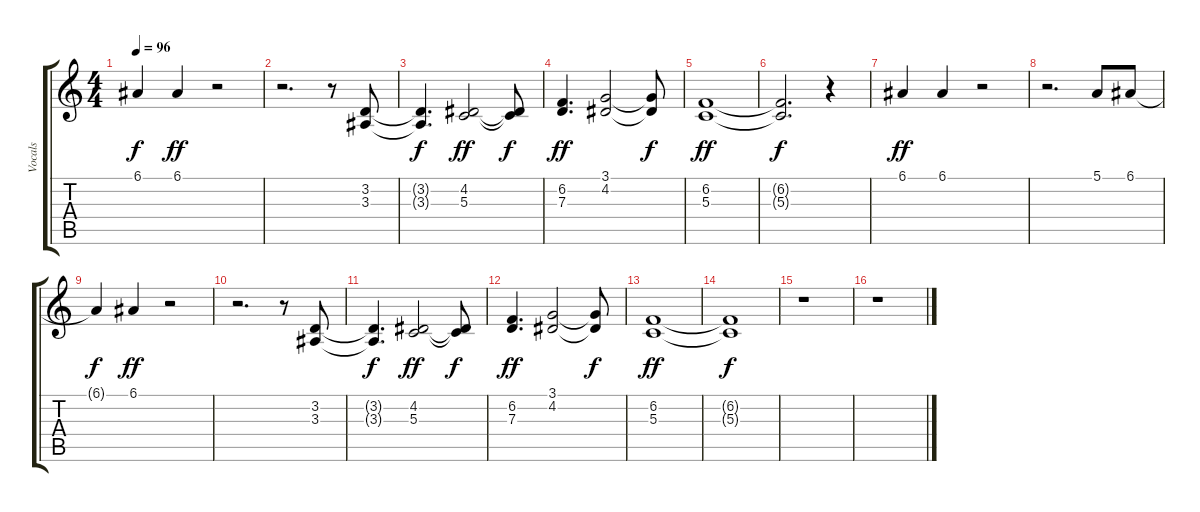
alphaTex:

\track ("Vocals" "Vocals") {instrument voiceoohs}
\staff {score tabs}
\tuning (E4 B3 G3 D3 A2 E2) {hide}
\ts (4 4)
\tempo 96
\clef g2
\ks c
6.1{t}.4{dy f} 6.1.4{dy ff} r.2 |
r.2{d} r.8 (3.2 3.3).8 |
(3.2{t} 3.3{t}).4{d dy f} (4.2 5.3).2{dy ff} (4.2{t} 5.3{t}).8{dy f} |
(6.2 7.3).4{d dy ff} (3.1 4.2).2 (3.1{t} 4.2{t}).8{dy f} |
(6.2 5.3).1{dy ff} |
(6.2{t} 5.3{t}).2{d dy f} r.4 |
6.1.4{dy ff} 6.1.4 r.2 |
r.2{d} 5.1.8 6.1.8 |
6.1{t}.4{dy f} 6.1.4{dy ff} r.2 |
r.2{d} r.8 (3.2 3.3).8 |
(3.2{t} 3.3{t}).4{d dy f} (4.2 5.3).2{dy ff} (4.2{t} 5.3{t}).8{dy f} |
(6.2 7.3).4{d dy ff} (3.1 4.2).2 (3.1{t} 4.2{t}).8{dy f} |
(6.2 5.3).1{dy ff} |
(6.2{t} 5.3{t}).1{dy f} |
r.1 |
r.1
